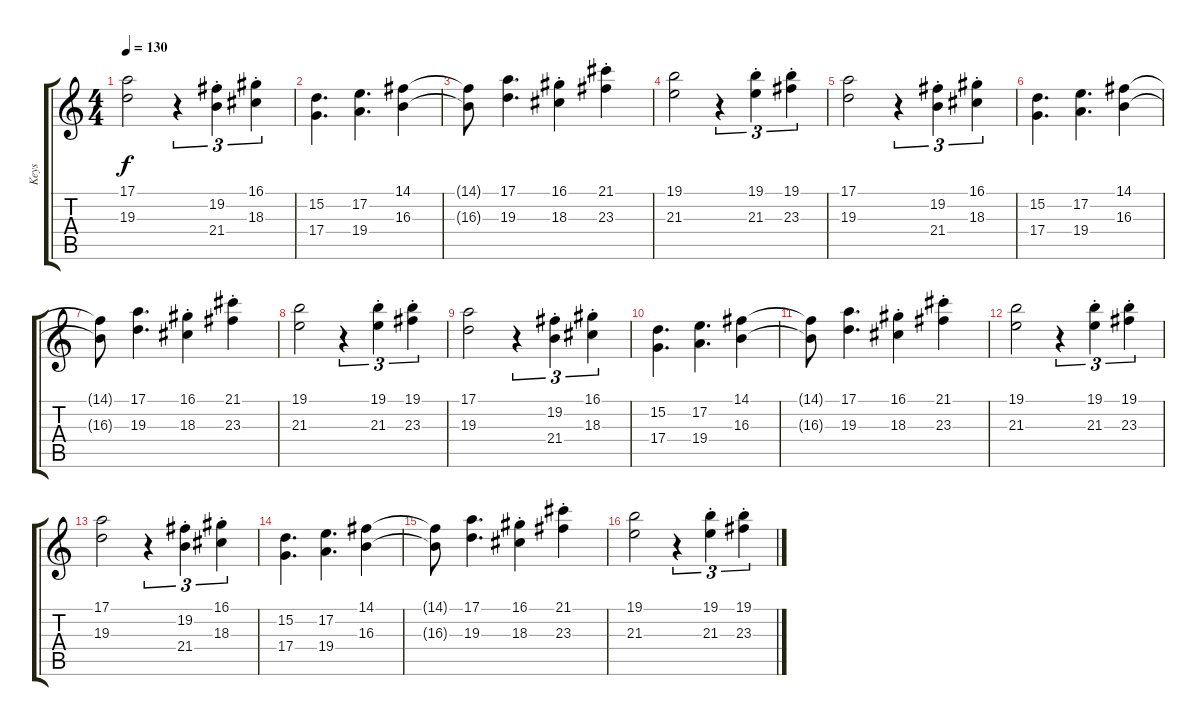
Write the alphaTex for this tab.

\track ("Keys" "Keys") {instrument rockorgan}
\staff {score tabs}
\tuning (E4 B3 G3 D3 A2 E2) {hide}
\ts (4 4)
\tempo 130
\clef g2
\ks c
(17.1 19.3).2{dy f} r.4{tu (3 2)} (19.2{st} 21.4{st}).4{tu (3 2)} (16.1{st} 18.3{st}).4{tu (3 2)} |
(15.2 17.4).4{d} (17.2 19.4).4{d} (14.1 16.3).4 |
(14.1{t} 16.3{t}).8 (17.1 19.3).4{d} (16.1{st} 18.3{st}).4 (21.1{st} 23.3{st}).4 |
(19.1 21.3).2 r.4{tu (3 2)} (19.1{st} 21.3{st}).4{tu (3 2)} (19.1{st} 23.3{st}).4{tu (3 2)} |
(17.1 19.3).2 r.4{tu (3 2)} (19.2{st} 21.4{st}).4{tu (3 2)} (16.1{st} 18.3{st}).4{tu (3 2)} |
(15.2 17.4).4{d} (17.2 19.4).4{d} (14.1 16.3).4 |
(14.1{t} 16.3{t}).8 (17.1 19.3).4{d} (16.1{st} 18.3{st}).4 (21.1{st} 23.3{st}).4 |
(19.1 21.3).2 r.4{tu (3 2)} (19.1{st} 21.3{st}).4{tu (3 2)} (19.1{st} 23.3{st}).4{tu (3 2)} |
(17.1 19.3).2 r.4{tu (3 2)} (19.2{st} 21.4{st}).4{tu (3 2)} (16.1{st} 18.3{st}).4{tu (3 2)} |
(15.2 17.4).4{d} (17.2 19.4).4{d} (14.1 16.3).4 |
(14.1{t} 16.3{t}).8 (17.1 19.3).4{d} (16.1{st} 18.3{st}).4 (21.1{st} 23.3{st}).4 |
(19.1 21.3).2 r.4{tu (3 2)} (19.1{st} 21.3{st}).4{tu (3 2)} (19.1{st} 23.3{st}).4{tu (3 2)} |
(17.1 19.3).2 r.4{tu (3 2)} (19.2{st} 21.4{st}).4{tu (3 2)} (16.1{st} 18.3{st}).4{tu (3 2)} |
(15.2 17.4).4{d} (17.2 19.4).4{d} (14.1 16.3).4 |
(14.1{t} 16.3{t}).8 (17.1 19.3).4{d} (16.1{st} 18.3{st}).4 (21.1{st} 23.3{st}).4 |
(19.1 21.3).2 r.4{tu (3 2)} (19.1{st} 21.3{st}).4{tu (3 2)} (19.1{st} 23.3{st}).4{tu (3 2)}
